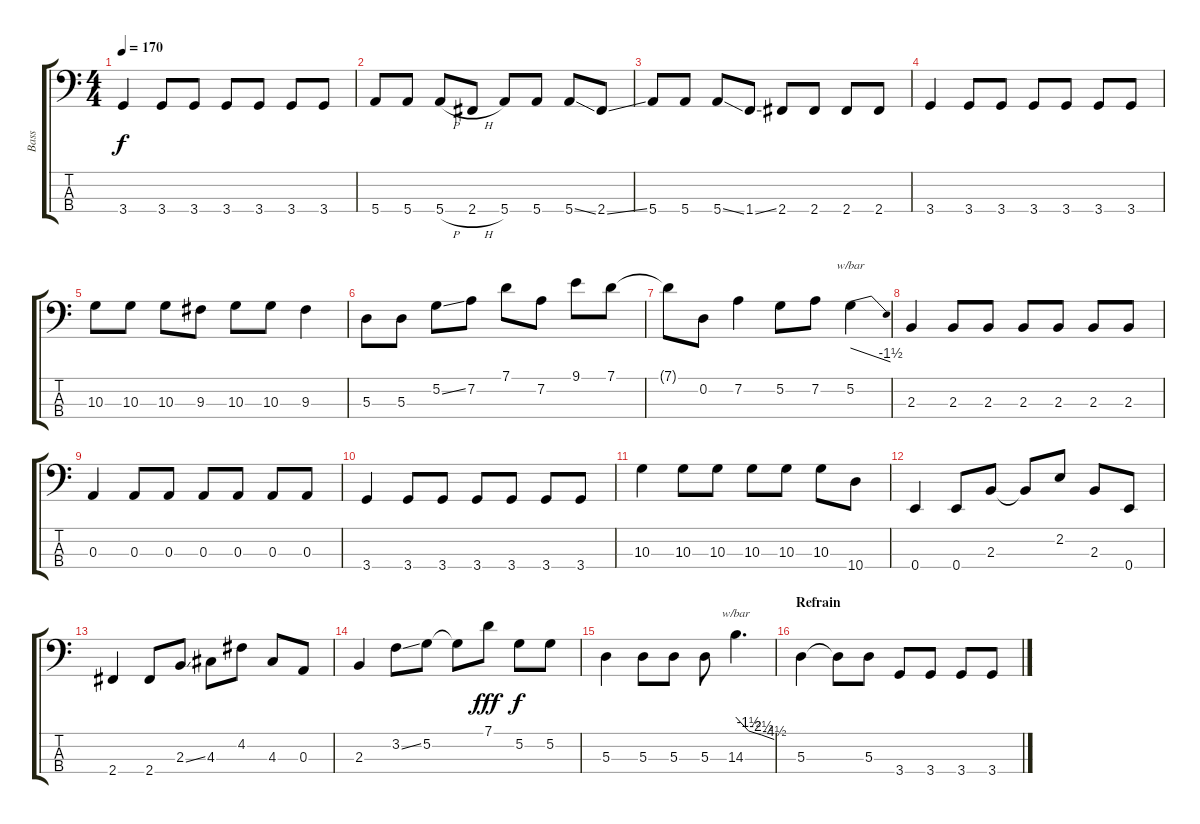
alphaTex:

\track ("Bass" "Bass") {instrument electricbasspick}
\staff {score tabs}
\tuning (G2 D2 A1 E1) {hide}
\ts (4 4)
\tempo 170
\clef f4
\ks c
3.4.4{dy f} 3.4.8 3.4.8 3.4.8 3.4.8 3.4.8 3.4.8 |
5.4.8 5.4.8 5.4{h}.8 2.4{h}.8 5.4.8 5.4.8 5.4{ss}.8 2.4{ss}.8 |
5.4.8 5.4.8 5.4{ss}.8 1.4{ss}.8 2.4.8 2.4.8 2.4.8 2.4.8 |
3.4.4 3.4.8 3.4.8 3.4.8 3.4.8 3.4.8 3.4.8 |
10.3.8 10.3.8 10.3.8 9.3.8 10.3.8 10.3.8 9.3.4 |
5.3.8 5.3.8 5.2{ss}.8 7.2.8 7.1.8 7.2.8 9.1.8 7.1.8 |
7.1{t}.8 0.2.8 7.2.4 5.2.8 7.2.8 5.2.4{tbe (dive default 0 0 60 -6)} |
2.3.4 2.3.8 2.3.8 2.3.8 2.3.8 2.3.8 2.3.8 |
0.3.4 0.3.8 0.3.8 0.3.8 0.3.8 0.3.8 0.3.8 |
3.4.4 3.4.8 3.4.8 3.4.8 3.4.8 3.4.8 3.4.8 |
10.3.4 10.3.8 10.3.8 10.3.8 10.3.8 10.3.8 10.4.8 |
0.4.4 0.4.8 2.3.8 2.3{t}.8 2.2.8 2.3.8 0.4.8 |
2.4.4 2.4.8 2.3{ss}.8 4.3.8 4.2.8 4.3.8 0.3.8 |
2.3.4 3.2{ss}.8 5.2.8 5.2{t}.8 7.1.8{dy fff} 5.2.8{dy f} 5.2.8 |
5.3.4 5.3.8 5.3.8 5.3.8 14.3.4{d tbe (custom default 0 0 20 -6 40 -10 60 -18)} |
\section ("" "Refrain")
5.3.4 5.3{t}.8 5.3.8 3.4.8 3.4.8 3.4.8 3.4.8
